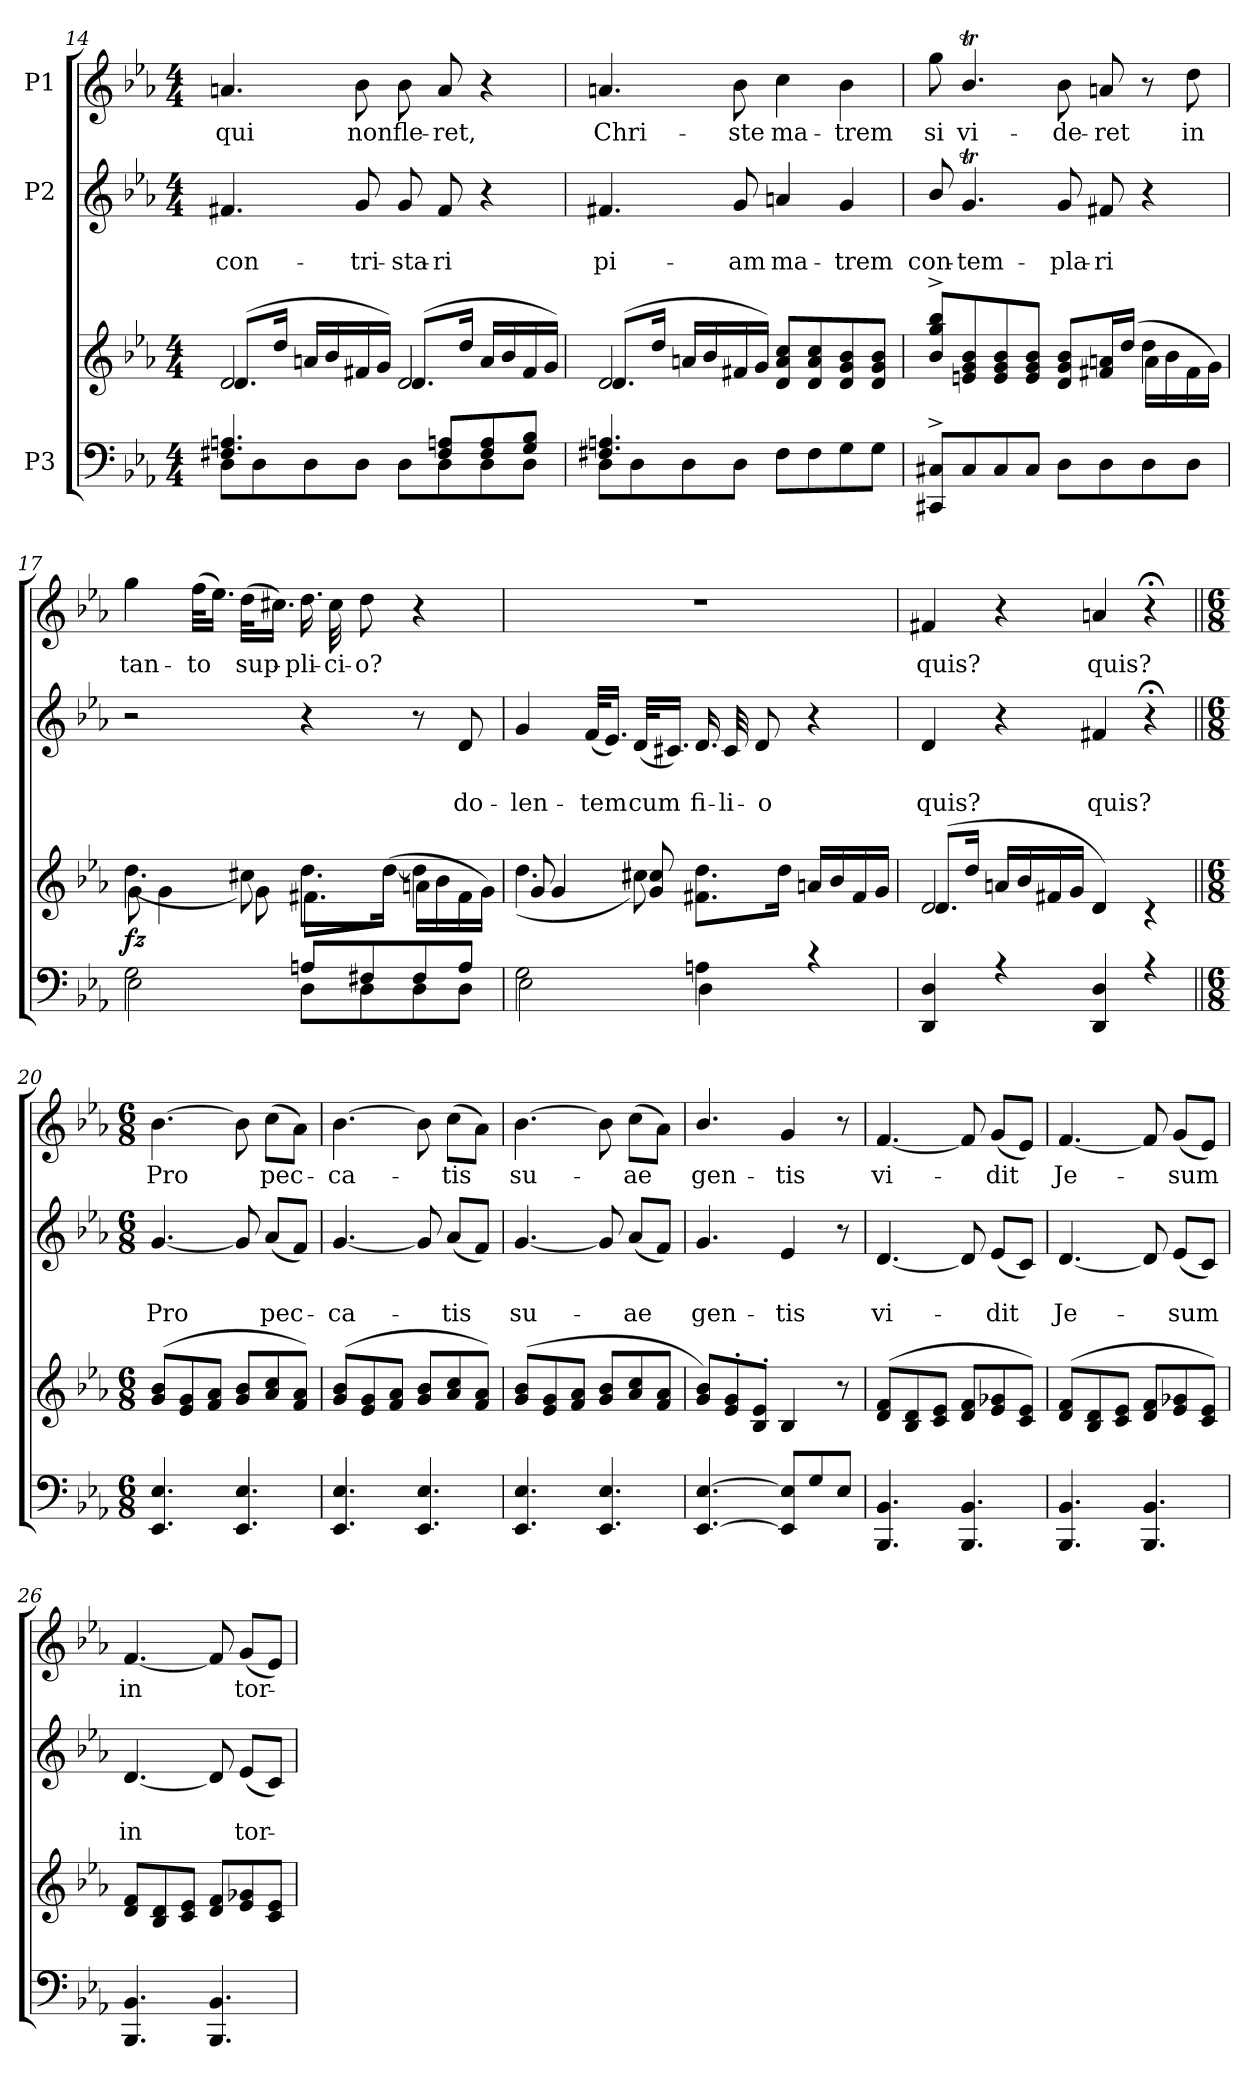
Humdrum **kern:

**kern	**kern	**dynam	**kern	**text	**text	**kern	**text
*part3	*part3	*part3	*part2	*part2	*part2	*part1	*part1
*staff4	*staff3	*staff3/4	*staff2	*staff2	*staff2	*staff1	*staff1
*I"P3	*	*	*I"P2	*	*	*I"P1	*
*clefF4	*clefG2	*	*clefG2	*	*	*clefG2	*
*k[b-e-a-]	*k[b-e-a-]	*	*k[b-e-a-]	*	*	*k[b-e-a-]	*
*E-:	*E-:	*	*E-:	*	*	*E-:	*
*M4/4	*M4/4	*	*M4/4	*	*	*M4/4	*
=14	=14	=14	=14	=14	=14	=14	=14
*^	*^	*	*	*	*	*	*
*	*	*	*^	*	*	*	*	*	*
!	!	!	!	!	!	!	!	!LO:LY:b	!	!LO:LY:b
8D\L	4.F#X/ 4.An/	1ryy	2d/	(>8.d/L	.	4.f#X/	.	con-	4.an/	qui
8D\	.	.	.	.	.	.	.	.	.	.
.	.	.	.	16dd/Jk	.	.	.	.	.	.
8D\	.	.	.	16an/LL	.	.	.	.	.	.
.	.	.	.	16b-/	.	.	.	.	.	.
!	!	!	!	!	!	!	!	!LO:LY:b	!	!LO:LY:b
8D\J	8ryy	.	.	16f#X/	.	8g/	.	-tri-	8b-\	non
.	.	.	.	16g/JJ)	.	.	.	.	.	.
!	!	!	!	!	!	!	!	!LO:LY:b	!	!LO:LY:b
8ryy	8D\L	.	2d/	(>8.d/L	.	8g/	.	-sta-	8b-\	fle-
!	!	!	!	!	!	!	!	!LO:LY:b	!	!LO:LY:b
8F#i/ 8Ani/L	8D\	.	.	.	.	8f#/	.	-ri	8a/	-ret,
.	.	.	.	16dd/Jk	.	.	.	.	.	.
8F#/ 8A/	8D\	.	.	16a/LL	.	4r	.	.	4r	.
.	.	.	.	16b-/	.	.	.	.	.	.
8G/ 8B-/J	8D\J	.	.	16f#/	.	.	.	.	.	.
.	.	.	.	16g/JJ)	.	.	.	.	.	.
!!LO:LB:g=z
=15	=15	=15	=15	=15	=15	=15	=15	=15	=15	=15
!	!	!	!	!	!	!	!	!LO:LY:b	!	!LO:LY:b
8D\L	4.F#X/ 4.An/	1ryy	2d/	(>8.d/L	.	4.f#X/	.	pi-	4.an/	Chri-
8D\	.	.	.	.	.	.	.	.	.	.
.	.	.	.	16dd/Jk	.	.	.	.	.	.
8D\	.	.	.	16an/LL	.	.	.	.	.	.
.	.	.	.	16b-/	.	.	.	.	.	.
!	!	!	!	!	!	!	!	!LO:LY:b	!	!LO:LY:b
8D\J	2ryy	.	.	16f#X/	.	8g/	.	-am	8b-\	-ste
.	.	.	.	16g/JJ)	.	.	.	.	.	.
!	!	!	!	!	!	!	!	!LO:LY:b	!	!LO:LY:b
8F#i\L	.	.	2ryy	8d/ 8a/ 8cc/L	.	4an/	.	ma-	4cc\	ma-
8F#\	.	.	.	8d/ 8a/ 8cc/	.	.	.	.	.	.
!	!	!	!	!	!	!	!	!LO:LY:b	!	!LO:LY:b
8G\	.	.	.	8d/ 8g/ 8b-/	.	4g/	.	-trem	4b-\	-trem
8G\J	8ryy	.	.	8d/ 8g/ 8b-/J	.	.	.	.	.	.
=16	=16	=16	=16	=16	=16	=16	=16	=16	=16	=16
!	!	!	!	!	!	!	!	!LO:LY:b	!	!LO:LY:b
8CC#X/^< 8C#X/^<L	1ryy	1ryy	2.ryy	8b-/^> 8gg/^> 8bb-/^>L	.	8b-/	.	con-	8gg\	si
!	!	!	!	!	!	!	!	!LO:LY:b	!	!LO:LY:b
8C#/	.	.	.	8en/ 8g/ 8b-/	.	4.gt/	.	-tem-	4.b-T/	vi-
8C#/	.	.	.	8e/ 8g/ 8b-/	.	.	.	.	.	.
8C#/J	.	.	.	8e/ 8g/ 8b-/J	.	.	.	.	.	.
!	!	!	!	!	!	!	!	!LO:LY:b	!	!LO:LY:b
8D\L	.	.	.	8d/ 8g/ 8b-/L	.	8g/	.	-pla-	8b-\	-de-
!	!	!	!	!	!	!	!	!LO:LY:b	!	!LO:LY:b
8D\	.	.	.	16f#X/ 16an/L	.	8f#X/	.	-ri	8an/	-ret
.	.	.	.	(<16dd/JJ	.	.	.	.	.	.
8D\	.	.	4dd\	16a\LL	.	4r	.	.	8r	.
.	.	.	.	16b-\	.	.	.	.	.	.
!	!	!	!	!	!	!	!	!	!	!LO:LY:b
8D\J	.	.	.	16f#\	.	.	.	.	8dd\	in
.	.	.	.	16g\JJ)	.	.	.	.	.	.
=17	=17	=17	=17	=17	=17	=17	=17	=17	=17	=17
!	!	!	!	!	!LO:DY:b	!	!	!	!	!LO:LY:b
2G\	2E-\	1ryy	(>4.dd\	8g\	fz	2r	.	.	4gg\	tan-
.	.	.	.	4g\	.	.	.	.	.	.
!	!	!	!	!	!	!	!	!	!	!LO:LY:b
.	.	.	.	.	.	.	.	.	(>32ff\KLL	-to
.	.	.	.	.	.	.	.	.	16.ee-\JJ)	.
!	!	!	!	!	!	!	!	!	!	!LO:LY:b
.	.	.	8cc#X\)	8g\	.	.	.	.	(>32dd\KLL	sup-
.	.	.	.	.	.	.	.	.	16.cc#X\JJ)	.
!	!	!	!	!	!	!	!	!	!	!LO:LY:b
8An/L	8D\L	.	8.dd\L	8.f#X\L	.	4r	.	.	16.dd\	-pli-
!	!	!	!	!	!	!	!	!	!	!LO:LY:b
.	.	.	.	.	.	.	.	.	32cc#\	-ci-
!	!	!	!	!	!	!	!	!	!	!LO:LY:b
8F#X/	8D\	.	.	.	.	.	.	.	8dd\	-o?
.	.	.	[<16dd\Jk	(<16dd\Jk	.	.	.	.	.	.
8F#/	8D\	.	4dd\]	16an\LL	.	8r	.	.	4r	.
.	.	.	.	16b-\	.	.	.	.	.	.
!	!	!	!	!	!	!	!	!LO:LY:b	!	!
8A/J	8D\J	.	.	16f#\	.	8d/	.	do-	.	.
.	.	.	.	16g\JJ)	.	.	.	.	.	.
!!LO:LB:g=z
=18	=18	=18	=18	=18	=18	=18	=18	=18	=18	=18
!	!	!	!	!	!	!	!	!LO:LY:b	!	!
2G\	2E-\	1ryy	(>4.dd\	8g/	.	4g/	.	-len-	1r	.
.	.	.	.	4g/	.	.	.	.	.	.
!	!	!	!	!	!	!	!	!LO:LY:b	!	!
.	.	.	.	.	.	(<32f/KLL	.	-tem	.	.
.	.	.	.	.	.	16.e-/JJ)	.	.	.	.
!	!	!	!	!	!	!	!	!LO:LY:b	!	!
.	.	.	8cc#X\)	8g/ 8cc#X/	.	(<32d/KLL	.	cum	.	.
.	.	.	.	.	.	16.c#X/JJ)	.	.	.	.
!	!	!	!	!	!	!	!	!LO:LY:b	!	!
4An\	4D\	.	2ryy	8.f#X\ 8.dd\L	.	16.d/	.	fi-	.	.
!	!	!	!	!	!	!	!	!LO:LY:b	!	!
.	.	.	.	.	.	32c#/	.	-li-	.	.
!	!	!	!	!	!	!	!	!LO:LY:b	!	!
.	.	.	.	.	.	8d/	.	-o	.	.
.	.	.	.	16dd\Jk	.	.	.	.	.	.
4rc	4ryy	.	.	16an/LL	.	4r	.	.	.	.
.	.	.	.	16b-/	.	.	.	.	.	.
.	.	.	.	16f#/	.	.	.	.	.	.
.	.	.	.	16g/JJ	.	.	.	.	.	.
=19	=19	=19	=19	=19	=19	=19	=19	=19	=19	=19
!	!	!	!	!	!	!	!	!LO:LY:b	!	!LO:LY:b
4DD/ 4D/	1ryy	1ryy	2d/	(>8.d/L	.	4d/	.	quis?	4f#X/	quis?
.	.	.	.	16dd/Jk	.	.	.	.	.	.
4r	.	.	.	16an/LL	.	4r	.	.	4r	.
.	.	.	.	16b-/	.	.	.	.	.	.
.	.	.	.	16f#X/	.	.	.	.	.	.
.	.	.	.	16g/JJ	.	.	.	.	.	.
!	!	!	!	!	!	!	!	!LO:LY:b	!	!LO:LY:b
4DD/ 4D/	.	.	4d/	4d/)	.	4f#X/	.	quis?	4an/	quis?
4r	.	.	4ryy	4r	.	4r;<	.	.	4r;<	.
=20||	=20||	=20||	=20||	=20||	=20||	=20||	=20||	=20||	=20||	=20||
*M6/8	*	*M6/8	*	*	*	*M6/8	*	*	*M6/8	*
*	*	*MM120	*	*	*	*MM120	*	*	*MM120	*
!	!	!	!	!	!	!	!	!LO:LY:b	!	!LO:LY:b
4.EE-/ 4.E-/	2.ryy	2.ryy	2.ryy	(<8g/ 8b-/L	.	[<4.g/	.	Pro	[>4.b-\	Pro
.	.	.	.	8e-/ 8g/	.	.	.	.	.	.
.	.	.	.	8f/ 8a-/J	.	.	.	.	.	.
4.EE-/ 4.E-/	.	.	.	8g/ 8b-/L	.	8g/]	.	.	8b-\]	.
!	!	!	!	!	!	!	!	!LO:LY:b	!	!LO:LY:b
.	.	.	.	8a-/ 8cc/	.	(<8a-/L	.	pec-	(>8cc\L	pec-
.	.	.	.	8f/ 8a-/J)	.	8f/J)	.	.	8a-\J)	.
=21	=21	=21	=21	=21	=21	=21	=21	=21	=21	=21
!	!	!	!	!	!	!	!	!LO:LY:b	!	!LO:LY:b
4.EE-/ 4.E-/	2.ryy	2.ryy	2.ryy	(<8g/ 8b-/L	.	[<4.g/	.	-ca-	[>4.b-\	-ca-
.	.	.	.	8e-/ 8g/	.	.	.	.	.	.
.	.	.	.	8f/ 8a-/J	.	.	.	.	.	.
4.EE-/ 4.E-/	.	.	.	8g/ 8b-/L	.	8g/]	.	.	8b-\]	.
!	!	!	!	!	!	!	!	!LO:LY:b	!	!LO:LY:b
.	.	.	.	8a-/ 8cc/	.	(<8a-/L	.	-tis	(>8cc\L	-tis
.	.	.	.	8f/ 8a-/J)	.	8f/J)	.	.	8a-\J)	.
=22	=22	=22	=22	=22	=22	=22	=22	=22	=22	=22
!	!	!	!	!	!	!	!	!LO:LY:b	!	!LO:LY:b
4.EE-/ 4.E-/	2.ryy	2.ryy	2.ryy	(<8g/ 8b-/L	.	[<4.g/	.	su-	[>4.b-\	su-
.	.	.	.	8e-/ 8g/	.	.	.	.	.	.
.	.	.	.	8f/ 8a-/J	.	.	.	.	.	.
4.EE-/ 4.E-/	.	.	.	8g/ 8b-/L	.	8g/]	.	.	8b-\]	.
!	!	!	!	!	!	!	!	!LO:LY:b	!	!LO:LY:b
.	.	.	.	8a-/ 8cc/	.	(<8a-/L	.	-ae	(>8cc\L	-ae
.	.	.	.	8f/ 8a-/J	.	8f/J)	.	.	8a-\J)	.
!!LO:LB:g=z
=23	=23	=23	=23	=23	=23	=23	=23	=23	=23	=23
!	!	!	!	!	!	!	!	!LO:LY:b	!	!LO:LY:b
[<4.EE-/ [>4.E-/	2.ryy	2.ryy	2.ryy	8g/ 8b-/L)	.	4.g/	.	gen-	4.b-/	gen-
.	.	.	.	8e-/'> 8g/'>	.	.	.	.	.	.
.	.	.	.	8B-/'> 8e-/'>J	.	.	.	.	.	.
!	!	!	!	!	!	!	!	!LO:LY:b	!	!LO:LY:b
8EE-/] 8E-/]L	.	.	.	4B-/	.	4e-/	.	-tis	4g/	-tis
8G/	.	.	.	.	.	.	.	.	.	.
8E-/J	.	.	.	8r	.	8r	.	.	8r	.
=24	=24	=24	=24	=24	=24	=24	=24	=24	=24	=24
!	!	!	!	!	!	!	!	!LO:LY:b	!	!LO:LY:b
4.BBB-/ 4.BB-/	2.ryy	2.ryy	2.ryy	(<8d/ 8f/L	.	[<4.d/	.	vi-	[<4.f/	vi-
.	.	.	.	8B-/ 8d/	.	.	.	.	.	.
.	.	.	.	8c/ 8e-/J	.	.	.	.	.	.
4.BBB-/ 4.BB-/	.	.	.	8d/ 8f/L	.	8d/]	.	.	8f/]	.
!	!	!	!	!	!	!	!	!LO:LY:b	!	!LO:LY:b
.	.	.	.	8e-/ 8g-X/	.	(<8e-/L	.	-dit	(<8g/L	-dit
.	.	.	.	8c/ 8e-/J)	.	8c/J)	.	.	8e-/J)	.
=25	=25	=25	=25	=25	=25	=25	=25	=25	=25	=25
!	!	!	!	!	!	!	!	!LO:LY:b	!	!LO:LY:b
4.BBB-/ 4.BB-/	2.ryy	2.ryy	2.ryy	(<8d/ 8f/L	.	[<4.d/	.	Je-	[<4.f/	Je-
.	.	.	.	8B-/ 8d/	.	.	.	.	.	.
.	.	.	.	8c/ 8e-/J	.	.	.	.	.	.
4.BBB-/ 4.BB-/	.	.	.	8d/ 8f/L	.	8d/]	.	.	8f/]	.
!	!	!	!	!	!	!	!	!LO:LY:b	!	!LO:LY:b
.	.	.	.	8e-/ 8g-X/	.	(<8e-/L	.	-sum	(<8g/L	-sum
.	.	.	.	8c/ 8e-/J)	.	8c/J)	.	.	8e-/J)	.
=26	=26	=26	=26	=26	=26	=26	=26	=26	=26	=26
!	!	!	!	!	!	!	!	!LO:LY:b	!	!LO:LY:b
4.BBB-/ 4.BB-/	2.ryy	2.ryy	2.ryy	8d/ 8f/L	.	[<4.d/	.	in	[<4.f/	in
.	.	.	.	8B-/ 8d/	.	.	.	.	.	.
.	.	.	.	8c/ 8e-/J	.	.	.	.	.	.
4.BBB-/ 4.BB-/	.	.	.	8d/ 8f/L	.	8d/]	.	.	8f/]	.
!	!	!	!	!	!	!	!	!LO:LY:b	!	!LO:LY:b
.	.	.	.	8e-/ 8g-X/	.	(<8e-/L	.	tor-	(<8g/L	tor-
.	.	.	.	8c/ 8e-/J	.	8c/J)	.	.	8e-/J)	.
*v	*v	*	*	*	*	*	*	*	*	*
*	*v	*v	*v	*	*	*	*	*	*
=	=	=	=	=	=	=	=
*-	*-	*-	*-	*-	*-	*-	*-
